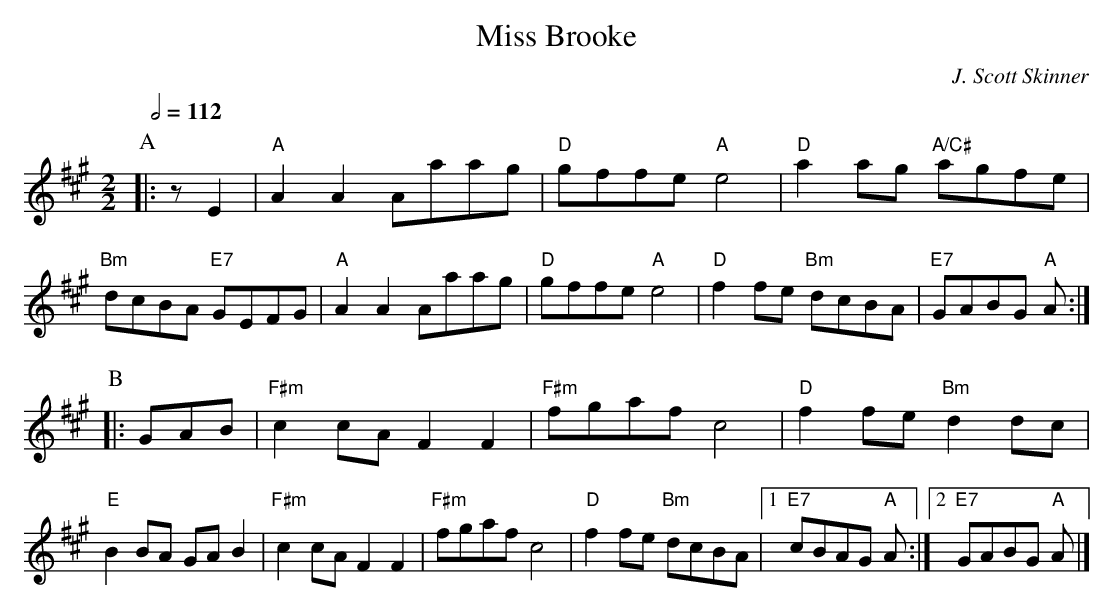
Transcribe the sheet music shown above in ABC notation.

X:1
T:Miss Brooke
C:J. Scott Skinner
Q:1/2=112
M:2/2
L:1/8
K:A
P:A
|: zE2 | "A"A2 A2 Aaag | "D"gffe "A"e4 | "D"a2 ag "A/C#"agfe | "Bm"dcBA "E7"GEFG |\
"A"A2 A2 Aaag | "D"gffe "A"e4 | "D"f2 fe "Bm"dcBA | "E7"GABG "A"A :|
P:B
|: GAB | "F#m"c2 cA F2 F2 | "F#m"fgaf c4 | "D"f2 fe "Bm"d2 dc | "E"B2 BA GA B2 |\
"F#m"c2 cA F2 F2 | "F#m"fgaf c4 | "D"f2 fe "Bm"dcBA |1 "E7"cBAG "A"A :|2 "E7"GABG "A"A |]
